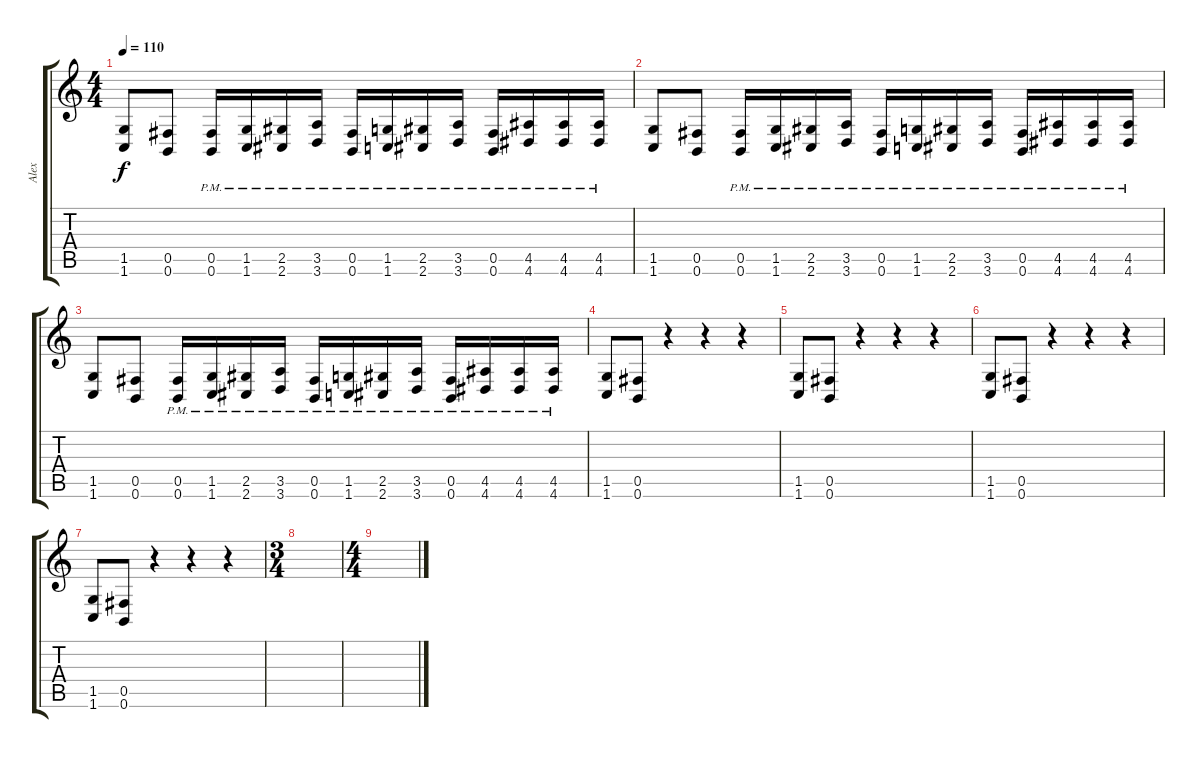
\track ("Alex" "Alex") {instrument overdrivenguitar}
\staff {score tabs}
\tuning (Db4 Ab3 E3 B2 Gb2 B1) {hide}
\ts (4 4)
\tempo 110
\clef g2
\ks c
(1.5 1.6).8{dy f} (0.5 0.6).8 (0.5{pm} 0.6{pm}).16 (1.5{pm} 1.6{pm}).16 (2.5{pm} 2.6{pm}).16 (3.5{pm} 3.6{pm}).16 (0.5{pm} 0.6{pm}).16 (1.5{pm} 1.6{pm}).16 (2.5{pm} 2.6{pm}).16 (3.5{pm} 3.6{pm}).16 (0.5{pm} 0.6{pm}).16 (4.5{pm} 4.6{pm}).16 (4.5{pm} 4.6{pm}).16 (4.5{pm} 4.6{pm}).16 |
(1.5 1.6).8 (0.5 0.6).8 (0.5{pm} 0.6{pm}).16 (1.5{pm} 1.6{pm}).16 (2.5{pm} 2.6{pm}).16 (3.5{pm} 3.6{pm}).16 (0.5{pm} 0.6{pm}).16 (1.5{pm} 1.6{pm}).16 (2.5{pm} 2.6{pm}).16 (3.5{pm} 3.6{pm}).16 (0.5{pm} 0.6{pm}).16 (4.5{pm} 4.6{pm}).16 (4.5{pm} 4.6{pm}).16 (4.5{pm} 4.6{pm}).16 |
(1.5 1.6).8 (0.5 0.6).8 (0.5{pm} 0.6{pm}).16 (1.5{pm} 1.6{pm}).16 (2.5{pm} 2.6{pm}).16 (3.5{pm} 3.6{pm}).16 (0.5{pm} 0.6{pm}).16 (1.5{pm} 1.6{pm}).16 (2.5{pm} 2.6{pm}).16 (3.5{pm} 3.6{pm}).16 (0.5{pm} 0.6{pm}).16 (4.5{pm} 4.6{pm}).16 (4.5{pm} 4.6{pm}).16 (4.5{pm} 4.6{pm}).16 |
(1.5 1.6).8 (0.5 0.6).8 r.4 r.4 r.4 |
(1.5 1.6).8 (0.5 0.6).8 r.4 r.4 r.4 |
(1.5 1.6).8 (0.5 0.6).8 r.4 r.4 r.4 |
(1.5 1.6).8 (0.5 0.6).8 r.4 r.4 r.4 |
\ts (3 4)
|
\ts (4 4)
